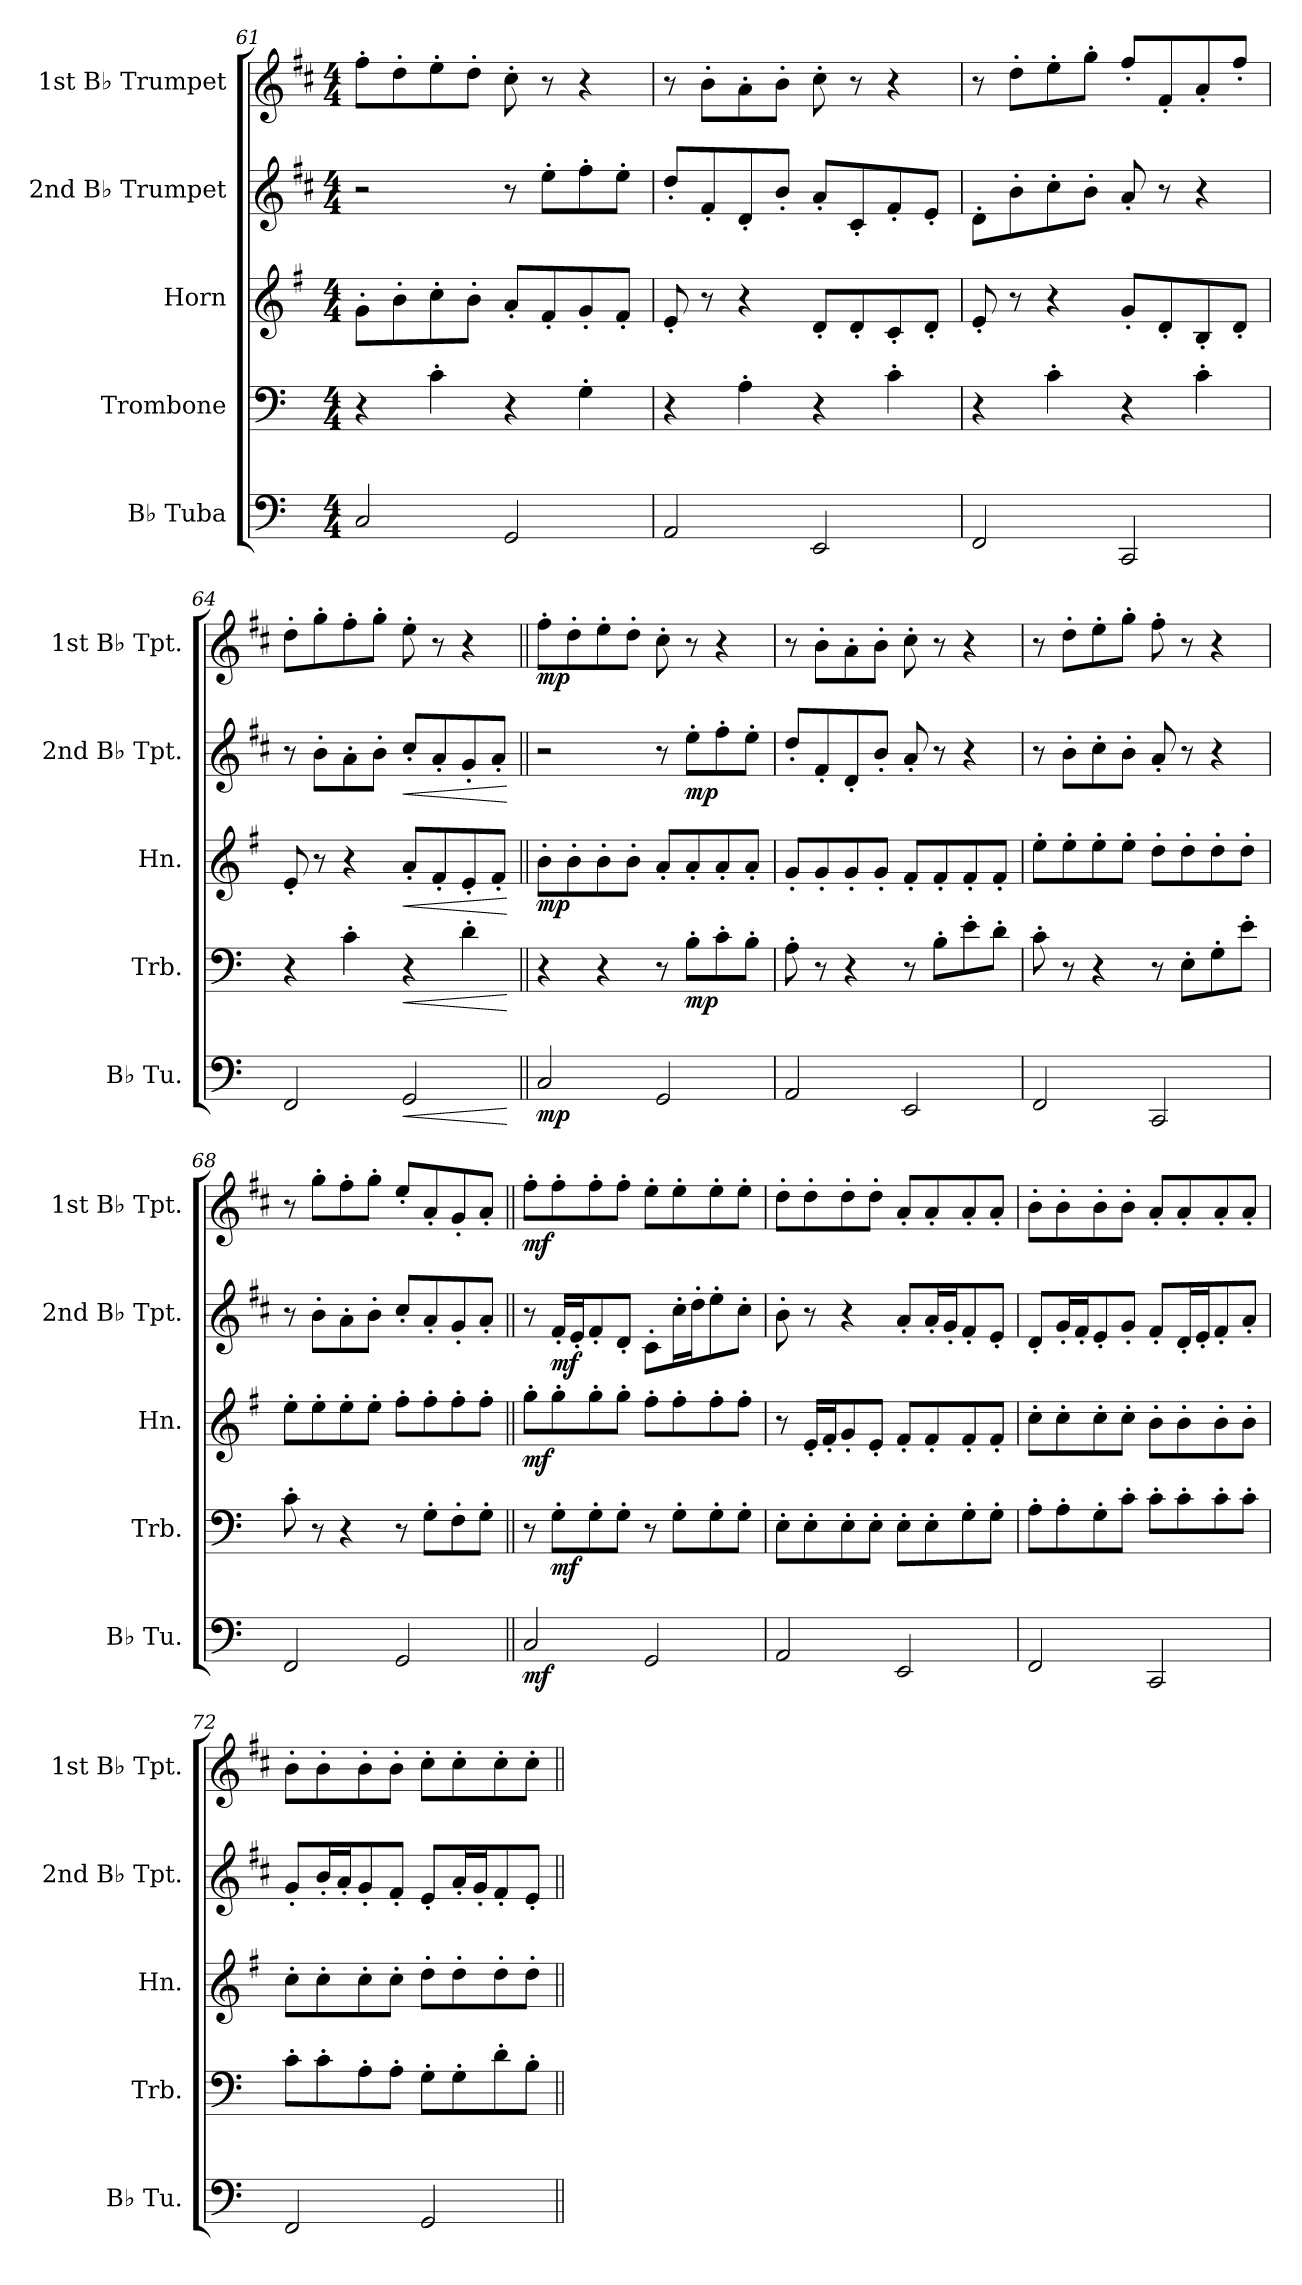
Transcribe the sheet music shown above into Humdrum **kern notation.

**kern	**dynam	**kern	**dynam	**kern	**dynam	**kern	**dynam	**kern	**dynam
*part5	*part5	*part4	*part4	*part3	*part3	*part2	*part2	*part1	*part1
*staff5	*staff5	*staff4	*staff4	*staff3	*staff3	*staff2	*staff2	*staff1	*staff1
*I"B♭ Tuba	*	*I"Trombone	*	*I"Horn	*	*I"2nd B♭ Trumpet	*	*I"1st B♭ Trumpet	*
*I'B♭ Tu.	*	*I'Trb.	*	*I'Hn.	*	*I'2nd B♭ Tpt.	*	*I'1st B♭ Tpt.	*
*clefF4	*	*clefF4	*	*clefG2	*	*clefG2	*	*clefG2	*
*	*	*	*	*ITrd4c7	*	*ITrd1c2	*	*ITrd1c2	*
*k[]	*	*k[]	*	*k[]	*	*k[]	*	*k[]	*
*C:	*	*C:	*	*C:	*	*C:	*	*C:	*
*M4/4	*	*M4/4	*	*M4/4	*	*M4/4	*	*M4/4	*
=61	=61	=61	=61	=61	=61	=61	=61	=61	=61
2C/	.	4r	.	8c'\L	.	2r	.	8ee'\L	.
.	.	.	.	8e'\	.	.	.	8cc'\	.
.	.	4c'\	.	8f'\	.	.	.	8dd'\	.
.	.	.	.	8e'\J	.	.	.	8cc'\J	.
2GG/	.	4r	.	8d'/L	.	8r	.	8b'\	.
.	.	.	.	8B'/	.	8dd'\L	.	8r	.
.	.	4G'\	.	8c'/	.	8ee'\	.	4r	.
.	.	.	.	8B'/J	.	8dd'\J	.	.	.
!!LO:PB:g=z
=62	=62	=62	=62	=62	=62	=62	=62	=62	=62
2AA/	.	4r	.	8A'/	.	8cc'/L	.	8r	.
.	.	.	.	8r	.	8e'/	.	8a'\L	.
.	.	4A'\	.	4r	.	8c'/	.	8g'\	.
.	.	.	.	.	.	8a'/J	.	8a'\J	.
2EE/	.	4r	.	8G'/L	.	8g'/L	.	8b'\	.
.	.	.	.	8G'/	.	8B'/	.	8r	.
.	.	4c'\	.	8F'/	.	8e'/	.	4r	.
.	.	.	.	8G'/J	.	8d'/J	.	.	.
=63	=63	=63	=63	=63	=63	=63	=63	=63	=63
2FF/	.	4r	.	8A'/	.	8c'\L	.	8r	.
.	.	.	.	8r	.	8a'\	.	8cc'\L	.
.	.	4c'\	.	4r	.	8b'\	.	8dd'\	.
.	.	.	.	.	.	8a'\J	.	8ff'\J	.
2CC/	.	4r	.	8c'/L	.	8g'/	.	8ee'/L	.
.	.	.	.	8G'/	.	8r	.	8e'/	.
.	.	4c'\	.	8E'/	.	4r	.	8g'/	.
.	.	.	.	8G'/J	.	.	.	8ee'/J	.
=64	=64	=64	=64	=64	=64	=64	=64	=64	=64
2FF/	.	4r	.	8A'/	.	8r	.	8cc'\L	.
.	.	.	.	8r	.	8a'\L	.	8ff'\	.
.	.	4c'\	.	4r	.	8g'\	.	8ee'\	.
.	.	.	.	.	.	8a'\J	.	8ff'\J	.
!	!LO:HP:b	!	!LO:HP:b	!	!LO:HP:b	!	!LO:HP:b	!	!
2GG/	<	4r	<	8d'/L	<	8b'/L	<	8dd'\	.
.	.	.	.	8B'/	.	8g'/	.	8r	.
.	.	4d'\	.	8A'/	.	8f'/	.	4r	.
.	.	.	.	8B'/J	.	8g'/J	.	.	.
.	[	.	[	.	[	.	[	.	.
=65||	=65||	=65||	=65||	=65||	=65||	=65||	=65||	=65||	=65||
!	!LO:DY:b	!	!	!	!LO:DY:b	!	!	!	!LO:DY:b
2C/	mp	4r	.	8e'\L	mp	2r	.	8ee'\L	mp
.	.	.	.	8e'\	.	.	.	8cc'\	.
.	.	4r	.	8e'\	.	.	.	8dd'\	.
.	.	.	.	8e'\J	.	.	.	8cc'\J	.
2GG/	.	8r	.	8d'/L	.	8r	.	8b'\	.
!	!	!	!LO:DY:b	!	!	!	!LO:DY:b	!	!
.	.	8B'\L	mp	8d'/	.	8dd'\L	mp	8r	.
.	.	8c'\	.	8d'/	.	8ee'\	.	4r	.
.	.	8B'\J	.	8d'/J	.	8dd'\J	.	.	.
!!LO:LB:g=z
=66	=66	=66	=66	=66	=66	=66	=66	=66	=66
2AA/	.	8A'\	.	8c'/L	.	8cc'/L	.	8r	.
.	.	8r	.	8c'/	.	8e'/	.	8a'\L	.
.	.	4r	.	8c'/	.	8c'/	.	8g'\	.
.	.	.	.	8c'/J	.	8a'/J	.	8a'\J	.
2EE/	.	8r	.	8B'/L	.	8g'/	.	8b'\	.
.	.	8B'\L	.	8B'/	.	8r	.	8r	.
.	.	8e'\	.	8B'/	.	4r	.	4r	.
.	.	8d'\J	.	8B'/J	.	.	.	.	.
=67	=67	=67	=67	=67	=67	=67	=67	=67	=67
2FF/	.	8c'\	.	8a'\L	.	8r	.	8r	.
.	.	8r	.	8a'\	.	8a'\L	.	8cc'\L	.
.	.	4r	.	8a'\	.	8b'\	.	8dd'\	.
.	.	.	.	8a'\J	.	8a'\J	.	8ff'\J	.
2CC/	.	8r	.	8g'\L	.	8g'/	.	8ee'\	.
.	.	8E'\L	.	8g'\	.	8r	.	8r	.
.	.	8G'\	.	8g'\	.	4r	.	4r	.
.	.	8e'\J	.	8g'\J	.	.	.	.	.
=68	=68	=68	=68	=68	=68	=68	=68	=68	=68
2FF/	.	8c'\	.	8a'\L	.	8r	.	8r	.
.	.	8r	.	8a'\	.	8a'\L	.	8ff'\L	.
.	.	4r	.	8a'\	.	8g'\	.	8ee'\	.
.	.	.	.	8a'\J	.	8a'\J	.	8ff'\J	.
2GG/	.	8r	.	8b'\L	.	8b'/L	.	8dd'/L	.
.	.	8G'\L	.	8b'\	.	8g'/	.	8g'/	.
.	.	8F'\	.	8b'\	.	8f'/	.	8f'/	.
.	.	8G'\J	.	8b'\J	.	8g'/J	.	8g'/J	.
=69||	=69||	=69||	=69||	=69||	=69||	=69||	=69||	=69||	=69||
!	!LO:DY:b	!	!	!	!LO:DY:b	!	!	!	!LO:DY:b
2C/	mf	8r	.	8cc'\L	mf	8r	.	8ee'\L	mf
!	!	!	!LO:DY:b	!	!	!	!LO:DY:b	!	!
.	.	8G'\L	mf	8cc'\	.	16e'/LL	mf	8ee'\	.
.	.	.	.	.	.	16d'/J	.	.	.
.	.	8G'\	.	8cc'\	.	8e'/	.	8ee'\	.
.	.	8G'\J	.	8cc'\J	.	8c'/J	.	8ee'\J	.
2GG/	.	8r	.	8b'\L	.	8B'\L	.	8dd'\L	.
.	.	8G'\L	.	8b'\	.	16b'\L	.	8dd'\	.
.	.	.	.	.	.	16cc'\J	.	.	.
.	.	8G'\	.	8b'\	.	8dd'\	.	8dd'\	.
.	.	8G'\J	.	8b'\J	.	8b'\J	.	8dd'\J	.
!!LO:PB:g=z
=70	=70	=70	=70	=70	=70	=70	=70	=70	=70
2AA/	.	8E'\L	.	8r	.	8a'\	.	8cc'\L	.
.	.	8E'\	.	16A'/LL	.	8r	.	8cc'\	.
.	.	.	.	16B'/J	.	.	.	.	.
.	.	8E'\	.	8c'/	.	4r	.	8cc'\	.
.	.	8E'\J	.	8A'/J	.	.	.	8cc'\J	.
2EE/	.	8E'\L	.	8B'/L	.	8g'/L	.	8g'/L	.
.	.	8E'\	.	8B'/	.	16g'/L	.	8g'/	.
.	.	.	.	.	.	16f'/J	.	.	.
.	.	8G'\	.	8B'/	.	8e'/	.	8g'/	.
.	.	8G'\J	.	8B'/J	.	8d'/J	.	8g'/J	.
=71	=71	=71	=71	=71	=71	=71	=71	=71	=71
2FF/	.	8A'\L	.	8f'\L	.	8c'/L	.	8a'\L	.
.	.	8A'\	.	8f'\	.	16f'/L	.	8a'\	.
.	.	.	.	.	.	16e'/J	.	.	.
.	.	8G'\	.	8f'\	.	8d'/	.	8a'\	.
.	.	8c'\J	.	8f'\J	.	8f'/J	.	8a'\J	.
2CC/	.	8c'\L	.	8e'\L	.	8e'/L	.	8g'/L	.
.	.	8c'\	.	8e'\	.	16c'/L	.	8g'/	.
.	.	.	.	.	.	16d'/J	.	.	.
.	.	8c'\	.	8e'\	.	8e'/	.	8g'/	.
.	.	8c'\J	.	8e'\J	.	8g'/J	.	8g'/J	.
=72	=72	=72	=72	=72	=72	=72	=72	=72	=72
2FF/	.	8c'\L	.	8f'\L	.	8f'/L	.	8a'\L	.
.	.	8c'\	.	8f'\	.	16a'/L	.	8a'\	.
.	.	.	.	.	.	16g'/J	.	.	.
.	.	8A'\	.	8f'\	.	8f'/	.	8a'\	.
.	.	8A'\J	.	8f'\J	.	8e'/J	.	8a'\J	.
2GG/	.	8G'\L	.	8g'\L	.	8d'/L	.	8b'\L	.
.	.	8G'\	.	8g'\	.	16g'/L	.	8b'\	.
.	.	.	.	.	.	16f'/J	.	.	.
.	.	8d'\	.	8g'\	.	8e'/	.	8b'\	.
.	.	8B'\J	.	8g'\J	.	8d'/J	.	8b'\J	.
=||	=||	=||	=||	=||	=||	=||	=||	=||	=||
*-	*-	*-	*-	*-	*-	*-	*-	*-	*-
